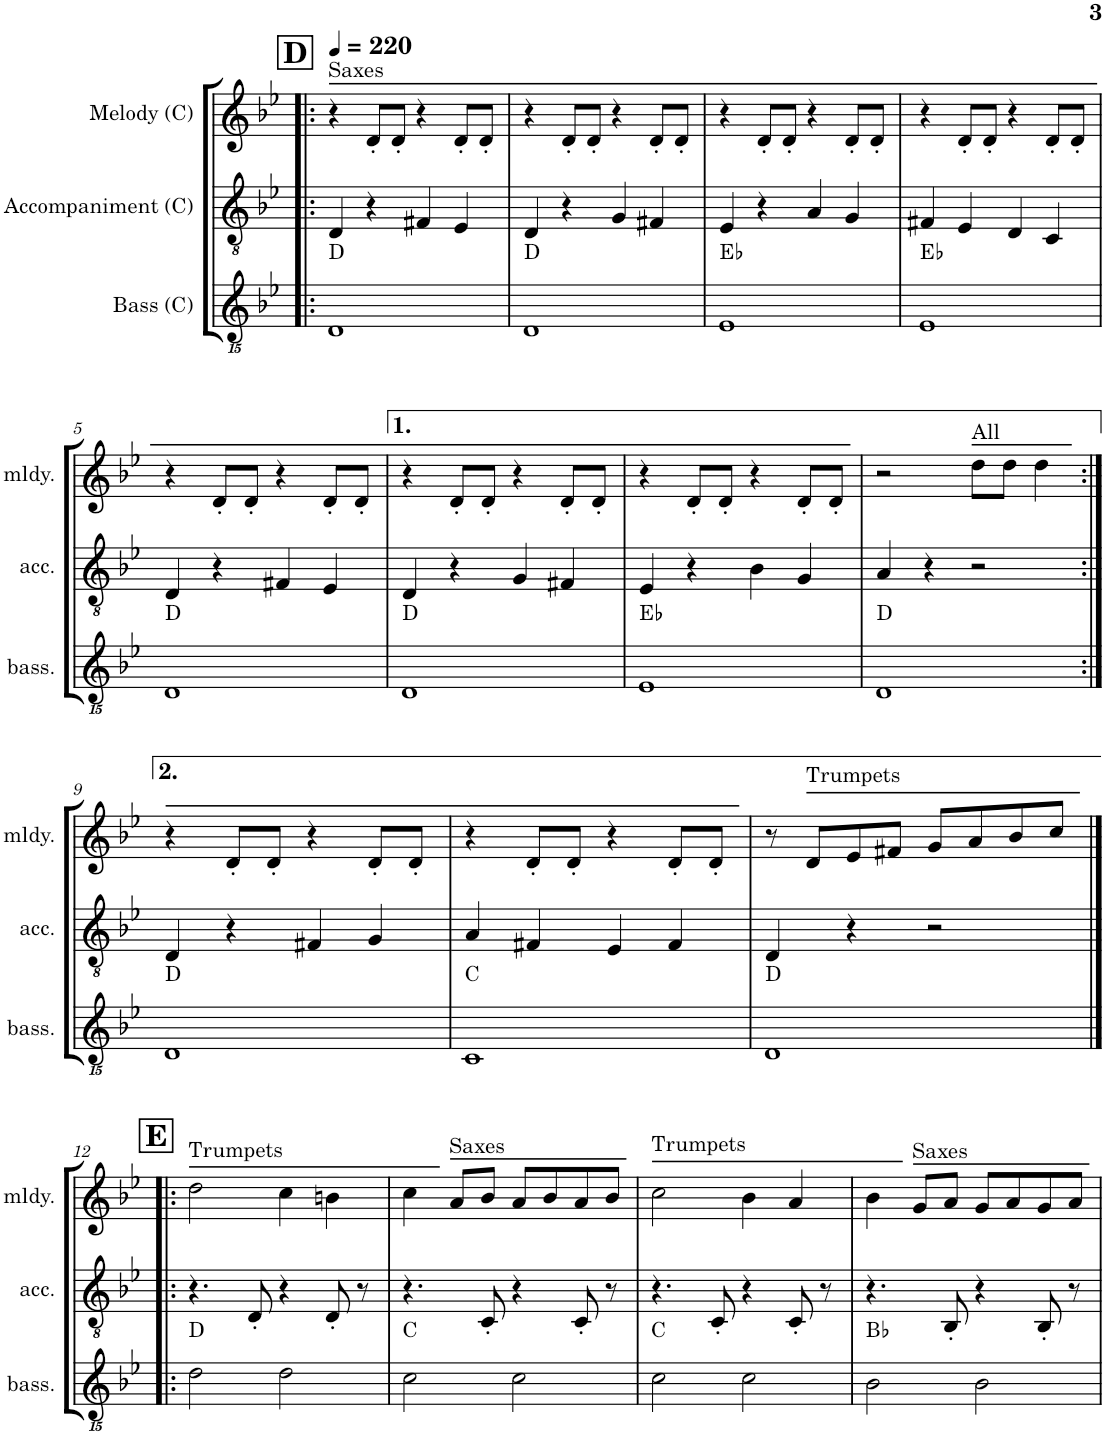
**kern	**harte	**kern	**kern
*part3	*part3	*part2	*part1
*staff3	*	*staff2	*staff1
*I"Bass (C)	*	*I"Accompaniment (C)	*I"Melody (C)
*I'bass.	*	*I'acc.	*I'mldy.
!!LO:PB:g=z
*clefGvv2	*	*clefGv2	*clefG2
*	*	*	*Trd1c2
*k[b-e-]	*	*k[b-e-]	*k[b-e-]
*M4/4	*	*M4/4	*M4/4
*MM220	*	*MM220	*MM220
!!LO:REH:place=s1:a:B:cj:fs=14:t=D
=1!|:	=1!|:	=1!|:	=1!|:
!	!	!	!LO:TX:a:t=Saxes
1DD	D:maj	4D/	4r
.	.	4r	8d'/L
.	.	.	8d'/J
.	.	4F#X/	4r
.	.	4E-/	8d'/L
.	.	.	8d'/J
=2	=2	=2	=2
1DD	D:maj	4D/	4r
.	.	4r	8d'/L
.	.	.	8d'/J
.	.	4G/	4r
.	.	4F#X/	8d'/L
.	.	.	8d'/J
=3	=3	=3	=3
1EE-	Eb:maj	4E-/	4r
.	.	4r	8d'/L
.	.	.	8d'/J
.	.	4A/	4r
.	.	4G/	8d'/L
.	.	.	8d'/J
=4	=4	=4	=4
1EE-	Eb:maj	4F#X/	4r
.	.	4E-/	8d'/L
.	.	.	8d'/J
.	.	4D/	4r
.	.	4C/	8d'/L
.	.	.	8d'/J
!!LO:LB:g=z
=5	=5	=5	=5
1DD	D:maj	4D/	4r
.	.	4r	8d'/L
.	.	.	8d'/J
.	.	4F#X/	4r
.	.	4E-/	8d'/L
.	.	.	8d'/J
=6	=6	=6	=6
1DD	D:maj	4D/	4r
.	.	4r	8d'/L
.	.	.	8d'/J
.	.	4G/	4r
.	.	4F#X/	8d'/L
.	.	.	8d'/J
=7	=7	=7	=7
1EE-	Eb:maj	4E-/	4r
.	.	4r	8d'/L
.	.	.	8d'/J
.	.	4B-\	4r
.	.	4G/	8d'/L
.	.	.	8d'/J
=8	=8	=8	=8
1DD	D:maj	4A/	2r
.	.	4r	.
!	!	!	!LO:TX:a:t=All
.	.	2r	8dd\L
.	.	.	8dd\J
.	.	.	4dd\
!!LO:LB:g=z
=9:|!	=9:|!	=9:|!	=9:|!
1DD	D:maj	4D/	4r
.	.	4r	8d'/L
.	.	.	8d'/J
.	.	4F#X/	4r
.	.	4G/	8d'/L
.	.	.	8d'/J
=10	=10	=10	=10
1CC	C:maj	4A/	4r
.	.	4F#X/	8d'/L
.	.	.	8d'/J
.	.	4E-/	4r
.	.	4F#/	8d'/L
.	.	.	8d'/J
=11	=11	=11	=11
1DD	D:maj	4D/	8r
!	!	!	!LO:TX:a:t=Trumpets
.	.	.	8d/L
.	.	4r	8e-/
.	.	.	8f#X/J
.	.	2r	8g/L
.	.	.	8a/
.	.	.	8b-/
.	.	.	8cc/J
!!LO:LB:g=z
!!LO:REH:place=s1:a:B:cj:fs=14:t=E
=12|!:	=12|!:	=12|!:	=12|!:
!	!	!	!LO:TX:a:t=Trumpets
2D\	D:maj	4.r	2dd\
.	.	8D'/	.
2D\	.	4r	4cc\
.	.	8D'/	4bn\
.	.	8r	.
=13	=13	=13	=13
2C\	C:maj	4.r	4cc\
!	!	!	!LO:TX:a:t=Saxes
.	.	.	8a/L
.	.	8C'/	8b-/J
2C\	.	4r	8a/L
.	.	.	8b-/
.	.	8C'/	8a/
.	.	8r	8b-/J
=14	=14	=14	=14
!	!	!	!LO:TX:a:t=Trumpets
2C\	C:maj	4.r	2cc\
.	.	8C'/	.
2C\	.	4r	4b-\
.	.	8C'/	4a/
.	.	8r	.
=15	=15	=15	=15
2BB-\	Bb:maj	4.r	4b-\
!	!	!	!LO:TX:a:t=Saxes
.	.	.	8g/L
.	.	8BB-'/	8a/J
2BB-\	.	4r	8g/L
.	.	.	8a/
.	.	8BB-'/	8g/
.	.	8r	8a/J
=	=	=	=
*-	*-	*-	*-
